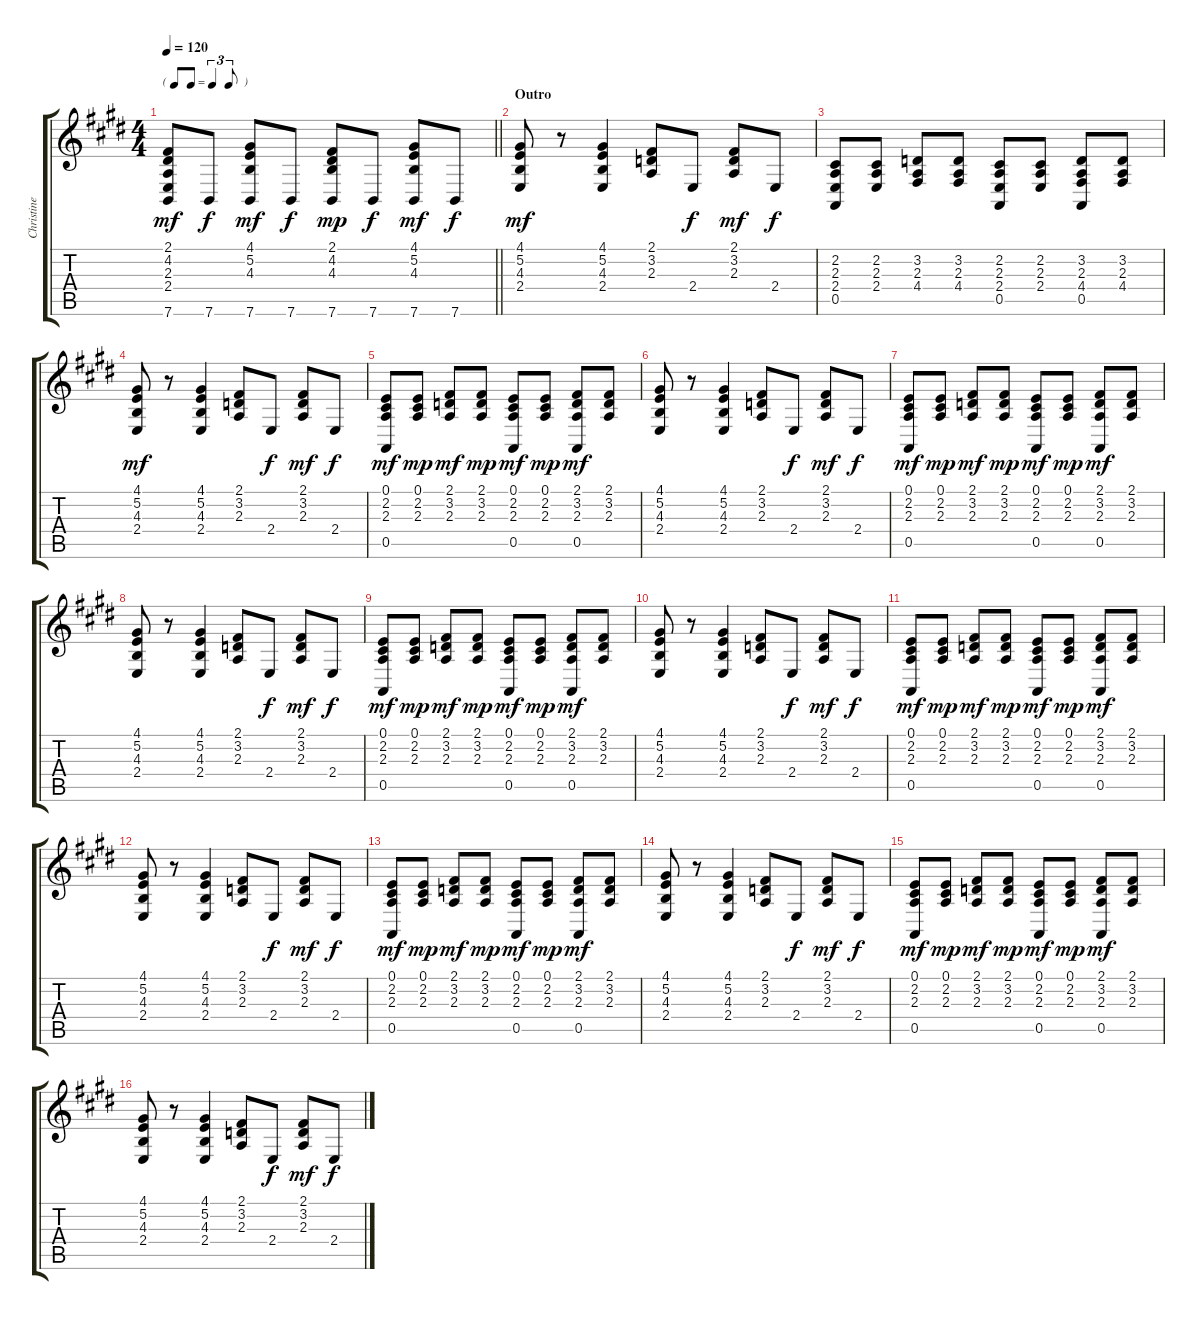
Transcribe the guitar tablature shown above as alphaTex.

\track ("Christine McVie (Acous. Piano)" "Christine ") {instrument acousticgrandpiano}
\staff {score tabs}
\tuning (E4 B3 G3 D3 A2 E2) {hide}
\ts (4 4)
\tf triplet8th
\tempo 120
\clef g2
\barLineRight lightlight
\ks e
(2.1{t} 4.2 2.3{t} 2.4{t} 7.6).8{dy mf} 7.6.8{dy f} (4.1 5.2 4.3 7.6).8{dy mf} 7.6.8{dy f} (2.1 4.2 4.3 7.6).8{dy mp} 7.6.8{dy f} (4.1 5.2 4.3 7.6).8{dy mf} 7.6.8{dy f} |
\section ("" "Outro")
(4.1 5.2 4.3 2.4).8{dy mf} r.8 (4.1 5.2 4.3 2.4).4 (2.1 3.2 2.3).8 2.4.8{dy f} (2.1 3.2 2.3).8{dy mf} 2.4.8{dy f} |
(2.2 2.3 2.4 0.5).8 (2.2 2.3 2.4).8 (3.2 2.3 4.4).8 (3.2 2.3 4.4).8 (2.2 2.3 2.4 0.5).8 (2.2 2.3 2.4).8 (3.2 2.3 4.4 0.5).8 (3.2 2.3 4.4).8 |
(4.1 5.2 4.3 2.4).8{dy mf} r.8 (4.1 5.2 4.3 2.4).4 (2.1 3.2 2.3).8 2.4.8{dy f} (2.1 3.2 2.3).8{dy mf} 2.4.8{dy f} |
(0.1 2.2 2.3 0.5).8{dy mf} (0.1 2.2 2.3).8{dy mp} (2.1 3.2 2.3).8{dy mf} (2.1 3.2 2.3).8{dy mp} (0.1 2.2 2.3 0.5).8{dy mf} (0.1 2.2 2.3).8{dy mp} (2.1 3.2 2.3 0.5).8{dy mf} (2.1 3.2 2.3).8 |
(4.1 5.2 4.3 2.4).8 r.8 (4.1 5.2 4.3 2.4).4 (2.1 3.2 2.3).8 2.4.8{dy f} (2.1 3.2 2.3).8{dy mf} 2.4.8{dy f} |
(0.1 2.2 2.3 0.5).8{dy mf} (0.1 2.2 2.3).8{dy mp} (2.1 3.2 2.3).8{dy mf} (2.1 3.2 2.3).8{dy mp} (0.1 2.2 2.3 0.5).8{dy mf} (0.1 2.2 2.3).8{dy mp} (2.1 3.2 2.3 0.5).8{dy mf} (2.1 3.2 2.3).8 |
(4.1 5.2 4.3 2.4).8 r.8 (4.1 5.2 4.3 2.4).4 (2.1 3.2 2.3).8 2.4.8{dy f} (2.1 3.2 2.3).8{dy mf} 2.4.8{dy f} |
(0.1 2.2 2.3 0.5).8{dy mf} (0.1 2.2 2.3).8{dy mp} (2.1 3.2 2.3).8{dy mf} (2.1 3.2 2.3).8{dy mp} (0.1 2.2 2.3 0.5).8{dy mf} (0.1 2.2 2.3).8{dy mp} (2.1 3.2 2.3 0.5).8{dy mf} (2.1 3.2 2.3).8 |
(4.1 5.2 4.3 2.4).8 r.8 (4.1 5.2 4.3 2.4).4 (2.1 3.2 2.3).8 2.4.8{dy f} (2.1 3.2 2.3).8{dy mf} 2.4.8{dy f} |
(0.1 2.2 2.3 0.5).8{dy mf} (0.1 2.2 2.3).8{dy mp} (2.1 3.2 2.3).8{dy mf} (2.1 3.2 2.3).8{dy mp} (0.1 2.2 2.3 0.5).8{dy mf} (0.1 2.2 2.3).8{dy mp} (2.1 3.2 2.3 0.5).8{dy mf} (2.1 3.2 2.3).8 |
(4.1 5.2 4.3 2.4).8 r.8 (4.1 5.2 4.3 2.4).4 (2.1 3.2 2.3).8 2.4.8{dy f} (2.1 3.2 2.3).8{dy mf} 2.4.8{dy f} |
(0.1 2.2 2.3 0.5).8{dy mf} (0.1 2.2 2.3).8{dy mp} (2.1 3.2 2.3).8{dy mf} (2.1 3.2 2.3).8{dy mp} (0.1 2.2 2.3 0.5).8{dy mf} (0.1 2.2 2.3).8{dy mp} (2.1 3.2 2.3 0.5).8{dy mf} (2.1 3.2 2.3).8 |
(4.1 5.2 4.3 2.4).8 r.8 (4.1 5.2 4.3 2.4).4 (2.1 3.2 2.3).8 2.4.8{dy f} (2.1 3.2 2.3).8{dy mf} 2.4.8{dy f} |
(0.1 2.2 2.3 0.5).8{dy mf} (0.1 2.2 2.3).8{dy mp} (2.1 3.2 2.3).8{dy mf} (2.1 3.2 2.3).8{dy mp} (0.1 2.2 2.3 0.5).8{dy mf} (0.1 2.2 2.3).8{dy mp} (2.1 3.2 2.3 0.5).8{dy mf} (2.1 3.2 2.3).8 |
(4.1 5.2 4.3 2.4).8 r.8 (4.1 5.2 4.3 2.4).4 (2.1 3.2 2.3).8 2.4.8{dy f} (2.1 3.2 2.3).8{dy mf} 2.4.8{dy f}
